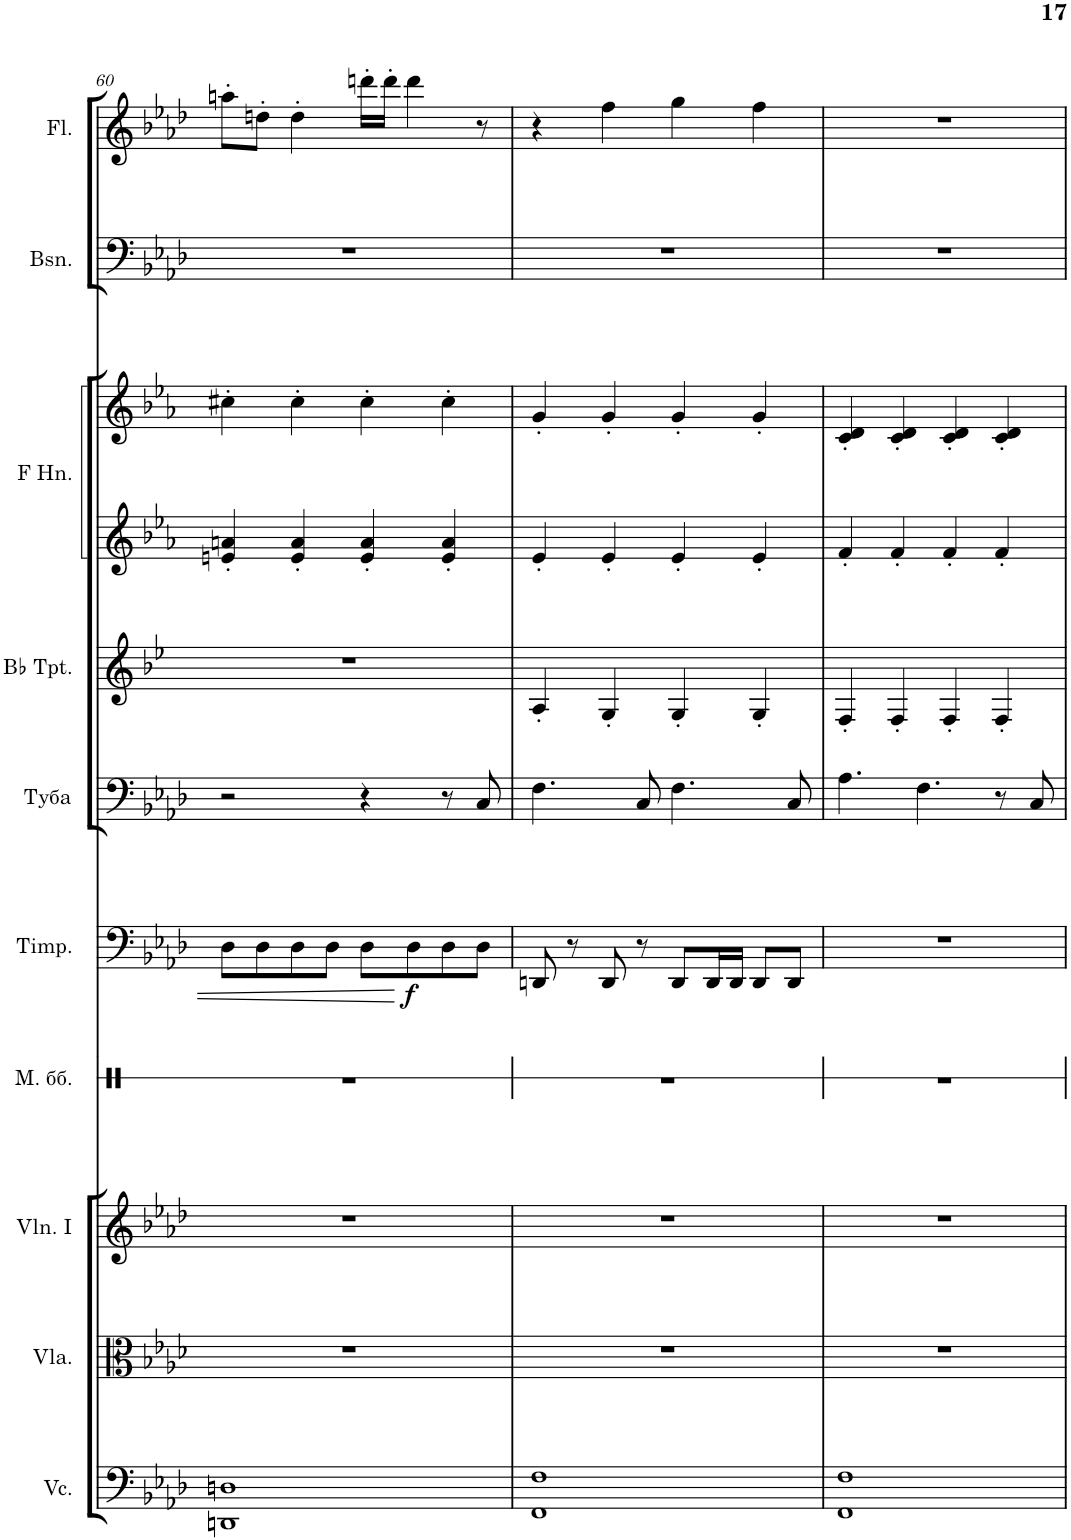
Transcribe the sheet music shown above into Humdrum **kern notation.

**kern	**kern	**kern	**kern	**kern	**dynam	**kern	**kern	**kern	**kern	**kern	**kern
*part10	*part9	*part8	*part7	*part6	*part6	*part5	*part4	*part3	*part3	*part2	*part1
*staff11	*staff10	*staff9	*staff8	*staff7	*staff7	*staff6	*staff5	*staff4	*staff3	*staff2	*staff1
*I"Violoncellos	*I"Violas	*I"Violins I	*I"Малый барабан	*I"Timpani	*	*I"Туба	*I"Trumpets in Bb	*I"Horns in F	*	*I"Bassoons	*I"Flutes
*I'Vc.	*I'Vla.	*I'Vln. I	*	*I'Timp.	*	*	*	*	*	*I'Bsn.	*I'Fl.
!!LO:PB:g=z
*clefF4	*clefC3	*clefG2	*clefX	*clefF4	*	*clefF4	*clefG2	*clefG2	*clefG2	*clefF4	*clefG2
*	*	*	*	*	*	*	*Trd1c2	*Trd4c7	*Trd4c7	*	*
*k[b-e-a-d-]	*k[b-e-a-d-]	*k[b-e-a-d-]	*k[]	*k[b-e-a-d-]	*	*k[b-e-a-d-]	*k[b-e-]	*k[b-e-a-]	*k[b-e-a-]	*k[b-e-a-d-]	*k[b-e-a-d-]
*M4/4	*M4/4	*M4/4	*M4/4	*M4/4	*	*M4/4	*M4/4	*M4/4	*M4/4	*M4/4	*M4/4
=60	=60	=60	=60	=60	=60	=60	=60	=60	=60	=60	=60
1DDn 1Dn	1r	1r	1r	8D-\L	.	2r	1r	4en/' 4an/'	4cc#X'\	1r	8aan'\L
.	.	.	.	8D-\	.	.	.	.	.	.	8ddn'\J
.	.	.	.	8D-\	.	.	.	4e/' 4a/'	4cc#'\	.	4dd'\
.	.	.	.	8D-\J	.	.	.	.	.	.	.
.	.	.	.	8D-\L	.	4r	.	4e/' 4a/'	4cc#'\	.	16dddn'\LL
.	.	.	.	.	.	.	.	.	.	.	16ddd'\JJ
!	!	!	!	!	!LO:DY:b	!	!	!	!	!	!
.	.	.	.	8D-\	f	.	.	.	.	.	4ddd\
.	.	.	.	8D-\	.	8r	.	4e/' 4a/'	4cc#'\	.	.
.	.	.	.	8D-\J	.	8C/	.	.	.	.	8r
=61	=61	=61	=61	=61	=61	=61	=61	=61	=61	=61	=61
1FF 1F	1r	1r	1r	8DDn/	.	4.F\	4A'/	4e-'/	4g'/	1r	4r
.	.	.	.	8r	.	.	.	.	.	.	.
.	.	.	.	8DD/	.	.	4G'/	4e-'/	4g'/	.	4ff\
.	.	.	.	8r	.	8C/	.	.	.	.	.
.	.	.	.	8DD/L	.	4.F\	4G'/	4e-'/	4g'/	.	4gg\
.	.	.	.	16DD/L	.	.	.	.	.	.	.
.	.	.	.	16DD/JJ	.	.	.	.	.	.	.
.	.	.	.	8DD/L	.	.	4G'/	4e-'/	4g'/	.	4ff\
.	.	.	.	8DD/J	.	8C/	.	.	.	.	.
=62	=62	=62	=62	=62	=62	=62	=62	=62	=62	=62	=62
1FF 1F	1r	1r	1r	1r	.	4.A-\	4F'/	4f'/	4c/' 4d/'	1r	1r
.	.	.	.	.	.	.	4F'/	4f'/	4c/' 4d/'	.	.
.	.	.	.	.	.	4.F\	.	.	.	.	.
.	.	.	.	.	.	.	4F'/	4f'/	4c/' 4d/'	.	.
.	.	.	.	.	.	8r	4F'/	4f'/	4c/' 4d/'	.	.
.	.	.	.	.	.	8C/	.	.	.	.	.
=	=	=	=	=	=	=	=	=	=	=	=
*-	*-	*-	*-	*-	*-	*-	*-	*-	*-	*-	*-
